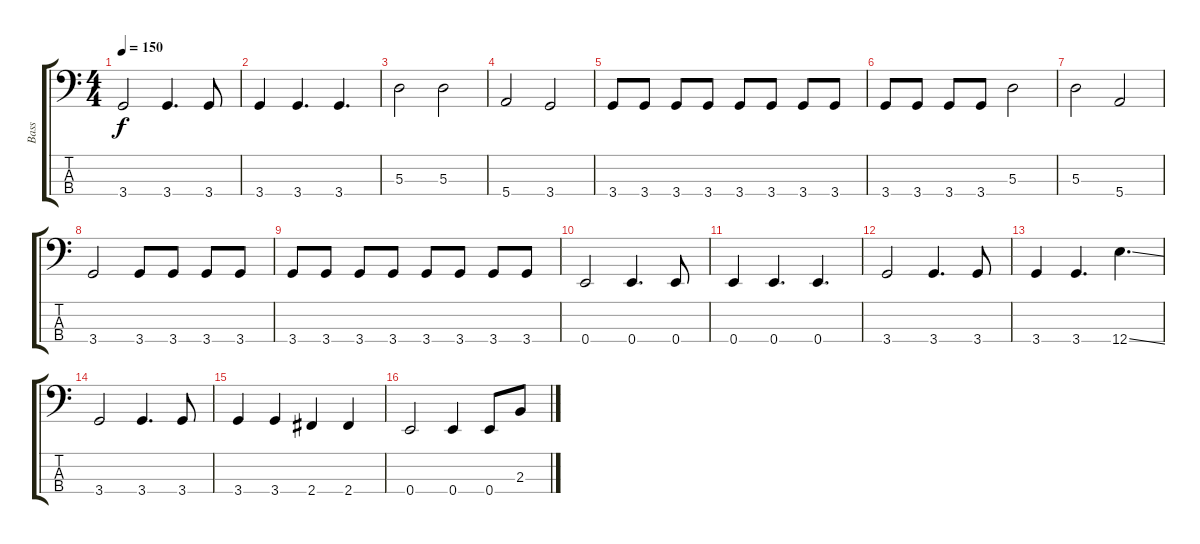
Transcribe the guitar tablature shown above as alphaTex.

\track ("Bass" "Bass") {instrument electricbasspick bank 4}
\staff {score tabs}
\tuning (G2 D2 A1 E1) {hide}
\ts (4 4)
\tempo 150
\clef f4
\ks c
3.4.2{dy f} 3.4.4{d} 3.4.8 |
3.4.4 3.4.4{d} 3.4.4{d} |
5.3.2 5.3.2 |
5.4.2 3.4.2 |
3.4.8 3.4.8 3.4.8 3.4.8 3.4.8 3.4.8 3.4.8 3.4.8 |
3.4.8 3.4.8 3.4.8 3.4.8 5.3.2 |
5.3.2 5.4.2 |
3.4.2 3.4.8 3.4.8 3.4.8 3.4.8 |
3.4.8 3.4.8 3.4.8 3.4.8 3.4.8 3.4.8 3.4.8 3.4.8 |
0.4.2 0.4.4{d} 0.4.8 |
0.4.4 0.4.4{d} 0.4.4{d} |
3.4.2 3.4.4{d} 3.4.8 |
3.4.4 3.4.4{d} 12.4{ss}.4{d} |
3.4.2 3.4.4{d} 3.4.8 |
3.4.4 3.4.4 2.4.4 2.4.4 |
0.4.2 0.4.4 0.4.8 2.3{ss}.8
